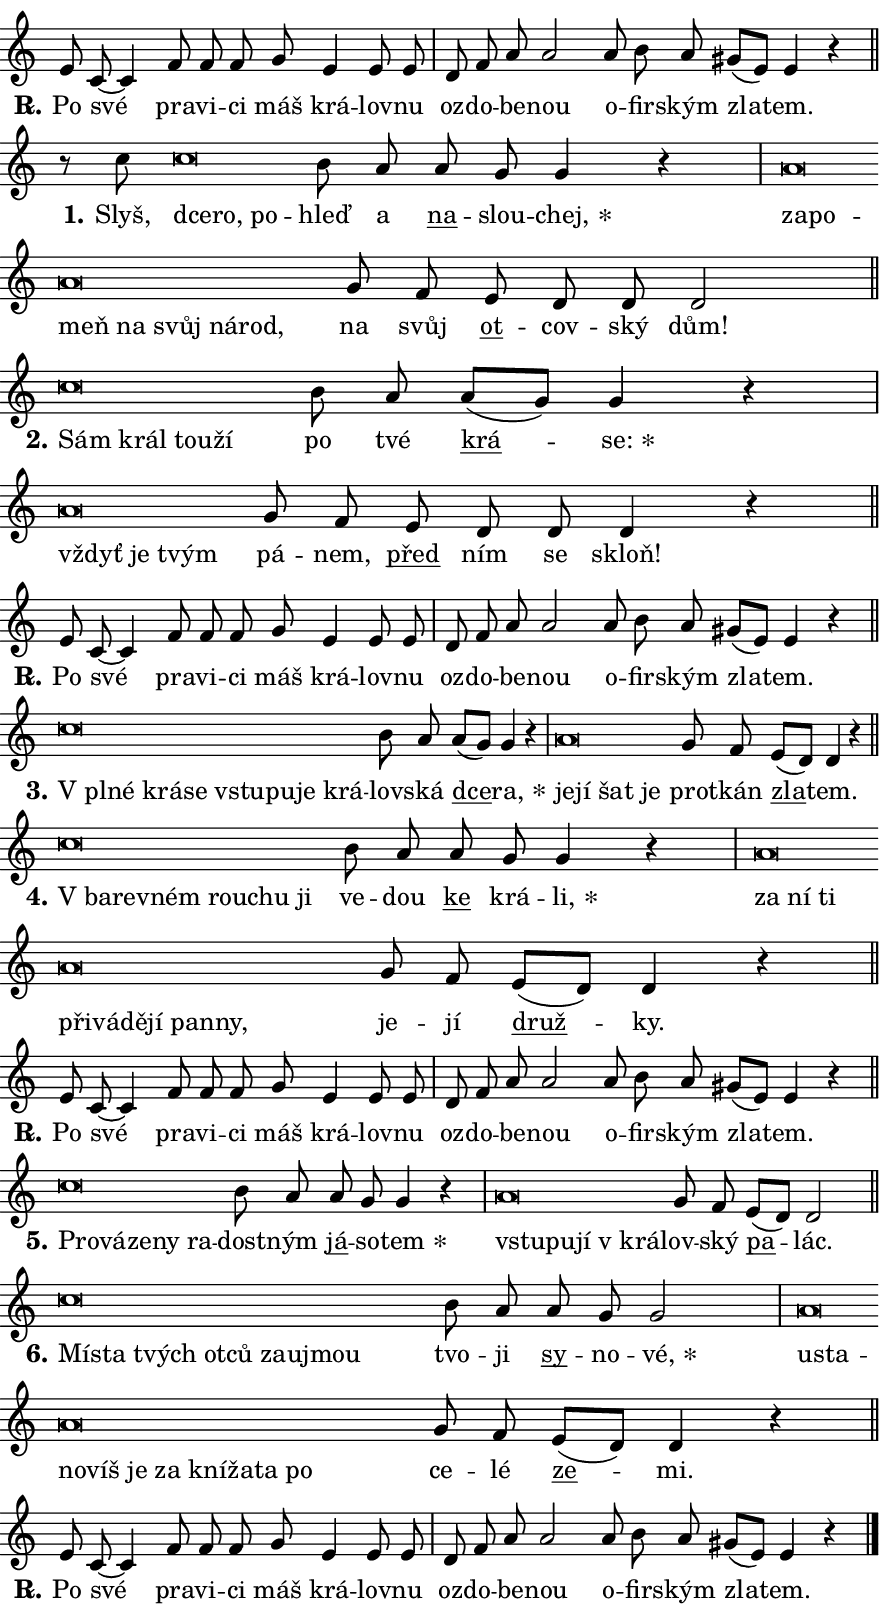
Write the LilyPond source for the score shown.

\version "2.24.0"
\header { tagline = "" }
\paper {
  indent = 0\cm
  top-margin = 0\cm
  right-margin = 0.13\cm % to fit lyric hyphens
  bottom-margin = 0\cm
  left-margin = 0\cm
  paper-width = 15\cm
  page-breaking = #ly:one-page-breaking
  system-system-spacing.basic-distance = #11
  score-system-spacing.basic-distance = #11
  ragged-last = ##f
}


%% Author: Thomas Morley
%% https://lists.gnu.org/archive/html/lilypond-user/2020-05/msg00002.html
#(define (line-position grob)
"Returns position of @var[grob} in current system:
   @code{'start}, if at first time-step
   @code{'end}, if at last time-step
   @code{'middle} otherwise
"
  (let* ((col (ly:item-get-column grob))
         (ln (ly:grob-object col 'left-neighbor))
         (rn (ly:grob-object col 'right-neighbor))
         (col-to-check-left (if (ly:grob? ln) ln col))
         (col-to-check-right (if (ly:grob? rn) rn col))
         (break-dir-left
           (and
             (ly:grob-property col-to-check-left 'non-musical #f)
             (ly:item-break-dir col-to-check-left)))
         (break-dir-right
           (and
             (ly:grob-property col-to-check-right 'non-musical #f)
             (ly:item-break-dir col-to-check-right))))
        (cond ((eqv? 1 break-dir-left) 'start)
              ((eqv? -1 break-dir-right) 'end)
              (else 'middle))))

#(define (tranparent-at-line-position vctor)
  (lambda (grob)
  "Relying on @code{line-position} select the relevant enry from @var{vctor}.
Used to determine transparency,"
    (case (line-position grob)
      ((end) (not (vector-ref vctor 0)))
      ((middle) (not (vector-ref vctor 1)))
      ((start) (not (vector-ref vctor 2))))))

noteHeadBreakVisibility =
#(define-music-function (break-visibility)(vector?)
"Makes @code{NoteHead}s transparent relying on @var{break-visibility}"
#{
  \override NoteHead.transparent =
    #(tranparent-at-line-position break-visibility)
#})

#(define delete-ledgers-for-transparent-note-heads
  (lambda (grob)
    "Reads whether a @code{NoteHead} is transparent.
If so this @code{NoteHead} is removed from @code{'note-heads} from
@var{grob}, which is supposed to be @code{LedgerLineSpanner}.
As a result ledgers are not printed for this @code{NoteHead}"
    (let* ((nhds-array (ly:grob-object grob 'note-heads))
           (nhds-list
             (if (ly:grob-array? nhds-array)
                 (ly:grob-array->list nhds-array)
                 '()))
           ;; Relies on the transparent-property being done before
           ;; Staff.LedgerLineSpanner.after-line-breaking is executed.
           ;; This is fragile ...
           (to-keep
             (remove
               (lambda (nhd)
                 (ly:grob-property nhd 'transparent #f))
               nhds-list)))
      ;; TODO find a better method to iterate over grob-arrays, similiar
      ;; to filter/remove etc for lists
      ;; For now rebuilt from scratch
      (set! (ly:grob-object grob 'note-heads)  '())
      (for-each
        (lambda (nhd)
          (ly:pointer-group-interface::add-grob grob 'note-heads nhd))
        to-keep))))

squashNotes = {
  \override NoteHead.X-extent = #'(-0.2 . 0.2)
  \override NoteHead.Y-extent = #'(-0.75 . 0)
  \override NoteHead.stencil =
    #(lambda (grob)
       (let ((pos (ly:grob-property grob 'staff-position)))
         (begin
           (if (< pos -7) (display "ERROR: Lower brevis then expected\n") (display ""))
           (if (<= pos -6) ly:text-interface::print ly:note-head::print))))
}
unSquashNotes = {
  \revert NoteHead.X-extent
  \revert NoteHead.Y-extent
  \revert NoteHead.stencil
}

hideNotes = \noteHeadBreakVisibility #begin-of-line-visible
unHideNotes = \noteHeadBreakVisibility #all-visible

% work-around for resetting accidentals
% https://lilypond.org/doc/v2.23/Documentation/notation/displaying-rhythms#unmetered-music
cadenzaMeasure = {
  \cadenzaOff
  \partial 1024 s1024
  \cadenzaOn
}

#(define-markup-command (accent layout props text) (markup?)
  "Underline accented syllable"
  (interpret-markup layout props
    #{\markup \override #'(offset . 4.3) \underline { #text }#}))

responsum = \markup \concat {
  "R" \hspace #-1.05 \path #0.1 #'((moveto 0 0.07) (lineto 0.9 0.8)) \hspace #0.05 "."
}

spaceSize = #0.6828661417322834 % exact space size for TeX Gyre Schola

\layout {
  \context {
    \Staff
    \remove "Time_signature_engraver"
    \override LedgerLineSpanner.after-line-breaking = #delete-ledgers-for-transparent-note-heads
  }
  \context {
    \Lyrics {
      \override LyricSpace.minimum-distance = \spaceSize
      \override LyricText.font-name = #"TeX Gyre Schola"
      \override LyricText.font-size = 1
      \override StanzaNumber.font-name = #"TeX Gyre Schola Bold"
      \override StanzaNumber.font-size = 1
    }
  }
  \context {
    \Score 
    \override NoteHead.text =
      #(lambda (grob) 
        (let ((pos (ly:grob-property grob 'staff-position)))
          #{\markup {
            \combine
              \halign #-0.55 \raise #(if (= pos -6) 0 0.5) \override #'(thickness . 2) \draw-line #'(3.2 . 0)
              \musicglyph "noteheads.sM1"
          }#}))
  }
}

% magnetic-lyrics.ily
%
%   written by
%     Jean Abou Samra <jean@abou-samra.fr>
%     Werner Lemberg <wl@gnu.org>
%
%   adapted by
%     Jiri Hon <jiri.hon@gmail.com>
%
% Version 2022-Apr-15

% https://www.mail-archive.com/lilypond-user@gnu.org/msg149350.html

#(define (Left_hyphen_pointer_engraver context)
   "Collect syllable-hyphen-syllable occurrences in lyrics and store
them in properties.  This engraver only looks to the left.  For
example, if the lyrics input is @code{foo -- bar}, it does the
following.

@itemize @bullet
@item
Set the @code{text} property of the @code{LyricHyphen} grob between
@q{foo} and @q{bar} to @code{foo}.

@item
Set the @code{left-hyphen} property of the @code{LyricText} grob with
text @q{foo} to the @code{LyricHyphen} grob between @q{foo} and
@q{bar}.
@end itemize

Use this auxiliary engraver in combination with the
@code{lyric-@/text::@/apply-@/magnetic-@/offset!} hook."
   (let ((hyphen #f)
         (text #f))
     (make-engraver
      (acknowledgers
       ((lyric-syllable-interface engraver grob source-engraver)
        (set! text grob)))
      (end-acknowledgers
       ((lyric-hyphen-interface engraver grob source-engraver)
        ;(when (not (grob::has-interface grob 'lyric-space-interface))
          (set! hyphen grob)));)
      ((stop-translation-timestep engraver)
       (when (and text hyphen)
         (ly:grob-set-object! text 'left-hyphen hyphen))
       (set! text #f)
       (set! hyphen #f)))))

#(define (lyric-text::apply-magnetic-offset! grob)
   "If the space between two syllables is less than the value in
property @code{LyricText@/.details@/.squash-threshold}, move the right
syllable to the left so that it gets concatenated with the left
syllable.

Use this function as a hook for
@code{LyricText@/.after-@/line-@/breaking} if the
@code{Left_@/hyphen_@/pointer_@/engraver} is active."
   (let ((hyphen (ly:grob-object grob 'left-hyphen #f)))
     (when hyphen
       (let ((left-text (ly:spanner-bound hyphen LEFT)))
         (when (grob::has-interface left-text 'lyric-syllable-interface)
           (let* ((common (ly:grob-common-refpoint grob left-text X))
                  (this-x-ext (ly:grob-extent grob common X))
                  (left-x-ext
                   (begin
                     ;; Trigger magnetism for left-text.
                     (ly:grob-property left-text 'after-line-breaking)
                     (ly:grob-extent left-text common X)))
                  ;; `delta` is the gap width between two syllables.
                  (delta (- (interval-start this-x-ext)
                            (interval-end left-x-ext)))
                  (details (ly:grob-property grob 'details))
                  (threshold (assoc-get 'squash-threshold details 0.2)))
             (when (< delta threshold)
               (let* (;; We have to manipulate the input text so that
                      ;; ligatures crossing syllable boundaries are not
                      ;; disabled.  For languages based on the Latin
                      ;; script this is essentially a beautification.
                      ;; However, for non-Western scripts it can be a
                      ;; necessity.
                      (lt (ly:grob-property left-text 'text))
                      (rt (ly:grob-property grob 'text))
                      (is-space (grob::has-interface hyphen 'lyric-space-interface))
                      (space (if is-space " " ""))
                      (extra-delta (if is-space spaceSize 0))
                      ;; Append new syllable.
                      (ltrt-space (if (and (string? lt) (string? rt))
                                (string-append lt space rt)
                                (make-concat-markup (list lt space rt))))
                      ;; Right-align `ltrt` to the right side.
                      (ltrt-space-markup (grob-interpret-markup
                               grob
                               (make-translate-markup
                                (cons (interval-length this-x-ext) 0)
                                (make-right-align-markup ltrt-space)))))
                 (begin
                   ;; Don't print `left-text`.
                   (ly:grob-set-property! left-text 'stencil #f)
                   ;; Set text and stencil (which holds all collected
                   ;; syllables so far) and shift it to the left.
                   (ly:grob-set-property! grob 'text ltrt-space)
                   (ly:grob-set-property! grob 'stencil ltrt-space-markup)
                   (ly:grob-translate-axis! grob (- (- delta extra-delta)) X))))))))))


#(define (lyric-hyphen::displace-bounds-first grob)
   ;; Make very sure this callback isn't triggered too early.
   (let ((left (ly:spanner-bound grob LEFT))
         (right (ly:spanner-bound grob RIGHT)))
     (ly:grob-property left 'after-line-breaking)
     (ly:grob-property right 'after-line-breaking)
     (ly:lyric-hyphen::print grob)))

squashThreshold = #0.4

\layout {
  \context {
    \Lyrics
    \consists #Left_hyphen_pointer_engraver
    \override LyricText.after-line-breaking =
      #lyric-text::apply-magnetic-offset!
    \override LyricHyphen.stencil = #lyric-hyphen::displace-bounds-first
    \override LyricText.details.squash-threshold = \squashThreshold
    \override LyricHyphen.minimum-distance = 0
    \override LyricHyphen.minimum-length = \squashThreshold
  }
}

squashText = \override LyricText.details.squash-threshold = 9999
unSquashText = \override LyricText.details.squash-threshold = \squashThreshold

leftText = \override LyricText.self-alignment-X = #LEFT
unLeftText = \revert LyricText.self-alignment-X

starOffset = #(lambda (grob) 
                (let ((x_offset (ly:self-alignment-interface::aligned-on-x-parent grob)))
                  (if (= x_offset 0) 0 (+ x_offset 1.2))))

star = #(define-music-function (syllable)(string?)
"Append star separator at the end of a syllable"
#{
  \once \override LyricText.X-offset = #starOffset
  \lyricmode { \markup {
    #syllable
    \override #'((font-name . "TeX Gyre Schola Bold")) \hspace #0.2 \lower #0.65 \larger "*"
  } }
#})

starAccent = #(define-music-function (syllable)(string?)
"Append star separator at the end of a syllable and make accent"
#{
  \once \override LyricText.X-offset = #starOffset
  \lyricmode { \markup {
    \accent #syllable
    \override #'((font-name . "TeX Gyre Schola Bold")) \hspace #0.2 \lower #0.65 \larger "*"
  } }
#})

breath = #(define-music-function (syllable)(string?)
"Append breathing indicator at the end of a syllable"
#{
  \lyricmode { \markup { #syllable "+" } }
#})

optionalBreath = #(define-music-function (syllable)(string?)
"Append optional breathing indicator at the end of a syllable"
#{
  \lyricmode { \markup { #syllable "(+)" } }
#})


\score {
    <<
        \new Voice = "melody" { \cadenzaOn \key c \major \relative { e'8 c~ c4 f8 f f g \bar "" e4 e8 e \cadenzaMeasure \bar "|" d f a a2 \bar "" a8 b a gis[( e)] e4 r \cadenzaMeasure \bar "||" \break } }
        \new Lyrics \lyricsto "melody" { \lyricmode { \set stanza = \responsum
Po své pra -- vi -- ci máš krá -- lov -- nu oz -- do -- be -- nou o -- fir -- ským zla -- tem. } }
    >>
    \layout {}
}

\score {
    <<
        \new Voice = "melody" { \cadenzaOn \key c \major \relative { r8 c''8 \squashNotes c\breve*1/16 \hideNotes \breve*1/16 \breve*1/16 \bar "" \unHideNotes \unSquashNotes b8 a \bar "" a g g4 r \cadenzaMeasure \bar "|" \squashNotes a\breve*1/16 \hideNotes \breve*1/16 \bar "" \breve*1/16 \bar "" \breve*1/16 \bar "" \breve*1/16 \bar "" \breve*1/16 \breve*1/16 \bar "" \unHideNotes \unSquashNotes g8 f \bar "" e d d d2 \cadenzaMeasure \bar "||" \break } }
        \new Lyrics \lyricsto "melody" { \lyricmode { \set stanza = "1."
Slyš, \leftText dce -- \squashText ro, po -- \unLeftText \unSquashText hleď a \markup \accent na -- slou -- \star chej, \leftText za -- \squashText po -- meň na svůj ná -- rod, \unLeftText \unSquashText na svůj \markup \accent ot -- cov -- ský dům! } }
    >>
    \layout {}
}

\score {
    <<
        \new Voice = "melody" { \cadenzaOn \key c \major \relative { \squashNotes c''\breve*1/16 \hideNotes \breve*1/16 \bar "" \breve*1/16 \breve*1/16 \bar "" \unHideNotes \unSquashNotes b8 a \bar "" a[( g)] g4 r \cadenzaMeasure \bar "|" \squashNotes a\breve*1/16 \hideNotes \breve*1/16 \breve*1/16 \bar "" \unHideNotes \unSquashNotes g8 f \bar "" e d d d4 r \cadenzaMeasure \bar "||" \break } }
        \new Lyrics \lyricsto "melody" { \lyricmode { \set stanza = "2."
\leftText Sám \squashText král tou -- ží \unLeftText \unSquashText po tvé \markup \accent krá -- \star se: \leftText vždyť \squashText je tvým \unLeftText \unSquashText pá -- nem, \markup \accent před ním se skloň! } }
    >>
    \layout {}
}

\score {
    <<
        \new Voice = "melody" { \cadenzaOn \key c \major \relative { e'8 c~ c4 f8 f f g \bar "" e4 e8 e \cadenzaMeasure \bar "|" d f a a2 \bar "" a8 b a gis[( e)] e4 r \cadenzaMeasure \bar "||" \break } }
        \new Lyrics \lyricsto "melody" { \lyricmode { \set stanza = \responsum
Po své pra -- vi -- ci máš krá -- lov -- nu oz -- do -- be -- nou o -- fir -- ským zla -- tem. } }
    >>
    \layout {}
}

\score {
    <<
        \new Voice = "melody" { \cadenzaOn \key c \major \relative { \squashNotes c''\breve*1/16 \hideNotes \breve*1/16 \bar "" \breve*1/16 \bar "" \breve*1/16 \bar "" \breve*1/16 \bar "" \breve*1/16 \bar "" \breve*1/16 \breve*1/16 \bar "" \unHideNotes \unSquashNotes b8 a \bar "" a[( g)] g4 r \cadenzaMeasure \bar "|" \squashNotes a\breve*1/16 \hideNotes \breve*1/16 \bar "" \breve*1/16 \breve*1/16 \bar "" \unHideNotes \unSquashNotes g8 f \bar "" e[( d)] d4 r \cadenzaMeasure \bar "||" \break } }
        \new Lyrics \lyricsto "melody" { \lyricmode { \set stanza = "3."
\leftText "V pl" -- \squashText né krá -- se vstu -- pu -- je krá -- \unLeftText \unSquashText lov -- ská \markup \accent dce -- \star ra, \leftText je -- \squashText jí šat je \unLeftText \unSquashText pro -- tkán \markup \accent zla -- tem. } }
    >>
    \layout {}
}

\score {
    <<
        \new Voice = "melody" { \cadenzaOn \key c \major \relative { \squashNotes c''\breve*1/16 \hideNotes \breve*1/16 \bar "" \breve*1/16 \bar "" \breve*1/16 \bar "" \breve*1/16 \breve*1/16 \bar "" \unHideNotes \unSquashNotes b8 a \bar "" a g g4 r \cadenzaMeasure \bar "|" \squashNotes a\breve*1/16 \hideNotes \breve*1/16 \bar "" \breve*1/16 \bar "" \breve*1/16 \bar "" \breve*1/16 \bar "" \breve*1/16 \bar "" \breve*1/16 \bar "" \breve*1/16 \breve*1/16 \bar "" \unHideNotes \unSquashNotes g8 f \bar "" e[( d)] d4 r \cadenzaMeasure \bar "||" \break } }
        \new Lyrics \lyricsto "melody" { \lyricmode { \set stanza = "4."
\leftText "V ba" -- \squashText rev -- ném rou -- chu ji \unLeftText \unSquashText ve -- dou \markup \accent ke krá -- \star li, \leftText za \squashText ní ti při -- vá -- dě -- jí pan -- ny, \unLeftText \unSquashText je -- jí \markup \accent druž -- ky. } }
    >>
    \layout {}
}

\score {
    <<
        \new Voice = "melody" { \cadenzaOn \key c \major \relative { e'8 c~ c4 f8 f f g \bar "" e4 e8 e \cadenzaMeasure \bar "|" d f a a2 \bar "" a8 b a gis[( e)] e4 r \cadenzaMeasure \bar "||" \break } }
        \new Lyrics \lyricsto "melody" { \lyricmode { \set stanza = \responsum
Po své pra -- vi -- ci máš krá -- lov -- nu oz -- do -- be -- nou o -- fir -- ským zla -- tem. } }
    >>
    \layout {}
}

\score {
    <<
        \new Voice = "melody" { \cadenzaOn \key c \major \relative { \squashNotes c''\breve*1/16 \hideNotes \breve*1/16 \bar "" \breve*1/16 \bar "" \breve*1/16 \breve*1/16 \bar "" \unHideNotes \unSquashNotes b8 a \bar "" a g g4 r \cadenzaMeasure \bar "|" \squashNotes a\breve*1/16 \hideNotes \breve*1/16 \bar "" \breve*1/16 \breve*1/16 \bar "" \unHideNotes \unSquashNotes g8 f \bar "" e[( d)] d2 \cadenzaMeasure \bar "||" \break } }
        \new Lyrics \lyricsto "melody" { \lyricmode { \set stanza = "5."
\leftText Pro -- \squashText vá -- ze -- ny ra -- \unLeftText \unSquashText dost -- ným \markup \accent já -- so -- \star tem \leftText vstu -- \squashText pu -- jí "v krá" -- \unLeftText \unSquashText lov -- ský \markup \accent pa -- lác. } }
    >>
    \layout {}
}

\score {
    <<
        \new Voice = "melody" { \cadenzaOn \key c \major \relative { \squashNotes c''\breve*1/16 \hideNotes \breve*1/16 \bar "" \breve*1/16 \bar "" \breve*1/16 \bar "" \breve*1/16 \bar "" \breve*1/16 \bar "" \breve*1/16 \breve*1/16 \bar "" \unHideNotes \unSquashNotes b8 a \bar "" a g g2 \cadenzaMeasure \bar "|" \squashNotes a\breve*1/16 \hideNotes \breve*1/16 \bar "" \breve*1/16 \bar "" \breve*1/16 \bar "" \breve*1/16 \bar "" \breve*1/16 \bar "" \breve*1/16 \bar "" \breve*1/16 \bar "" \breve*1/16 \breve*1/16 \bar "" \unHideNotes \unSquashNotes g8 f \bar "" e[( d)] d4 r \cadenzaMeasure \bar "||" \break } }
        \new Lyrics \lyricsto "melody" { \lyricmode { \set stanza = "6."
\leftText Mí -- \squashText sta tvých ot -- ců za -- u -- jmou \unLeftText \unSquashText tvo -- ji \markup \accent sy -- no -- \star vé, \leftText u -- \squashText sta -- no -- víš je za kní -- ža -- ta po \unLeftText \unSquashText ce -- lé \markup \accent ze -- mi. } }
    >>
    \layout {}
}

\score {
    <<
        \new Voice = "melody" { \cadenzaOn \key c \major \relative { e'8 c~ c4 f8 f f g \bar "" e4 e8 e \cadenzaMeasure \bar "|" d f a a2 \bar "" a8 b a gis[( e)] e4 r \cadenzaMeasure \bar "||" \break } \bar "|." }
        \new Lyrics \lyricsto "melody" { \lyricmode { \set stanza = \responsum
Po své pra -- vi -- ci máš krá -- lov -- nu oz -- do -- be -- nou o -- fir -- ským zla -- tem. } }
    >>
    \layout {}
}
